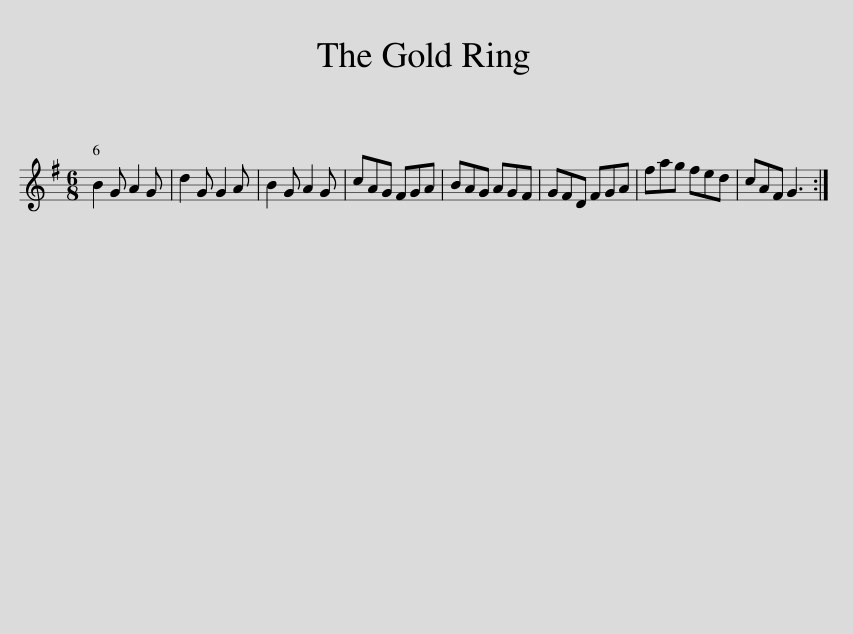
X:1
L:1/8
M:6/8
I:linebreak $
K:G
V:1 treble
V:1
 B2 G A2 G | d2 G G2 A | B2 G A2 G | cAG FGA | BAG AGF | %5
 GFD FGA | fag fed | cAF G3 :| %8
